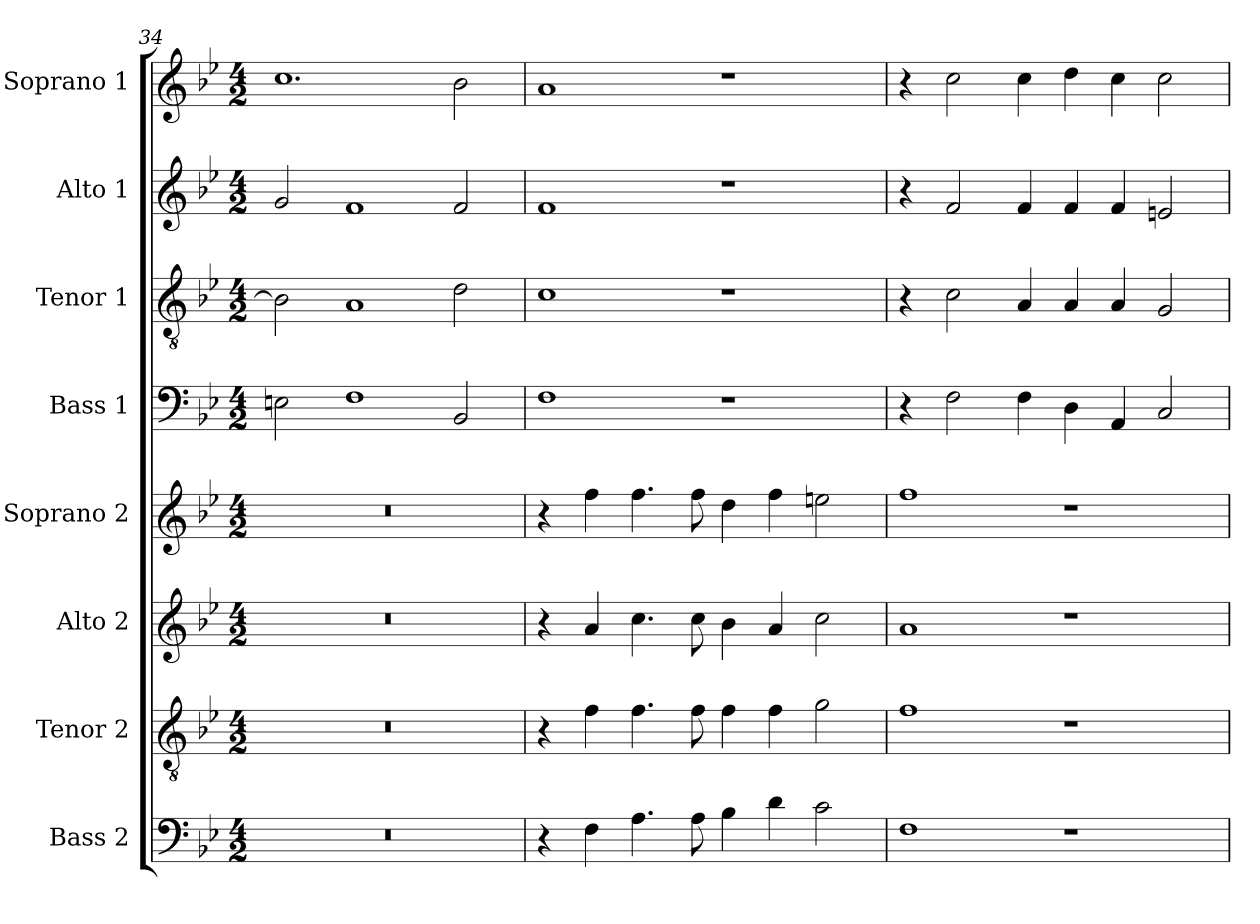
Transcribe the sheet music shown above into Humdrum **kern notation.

**kern	**kern	**kern	**kern	**kern	**kern	**kern	**kern
*part8	*part7	*part6	*part5	*part4	*part3	*part2	*part1
*staff8	*staff7	*staff6	*staff5	*staff4	*staff3	*staff2	*staff1
*I"Bass 2	*I"Tenor 2	*I"Alto 2	*I"Soprano 2	*I"Bass 1	*I"Tenor 1	*I"Alto 1	*I"Soprano 1
*I'B. 2	*I'T. 2	*I'A. 2	*I'S. 2	*I'B. 1	*I'T. 1	*I'A. 1	*I'S. 1
*clefF4	*clefGv2	*clefG2	*clefG2	*clefF4	*clefGv2	*clefG2	*clefG2
*k[b-e-]	*k[b-e-]	*k[b-e-]	*k[b-e-]	*k[b-e-]	*k[b-e-]	*k[b-e-]	*k[b-e-]
*M4/2	*M4/2	*M4/2	*M4/2	*M4/2	*M4/2	*M4/2	*M4/2
=34	=34	=34	=34	=34	=34	=34	=34
0r	0r	0r	0r	2En\	2B-\]	2g/	1.cc
.	.	.	.	1F	1A	1f	.
.	.	.	.	2BB-/	2d\	2f/	2b-\
=35	=35	=35	=35	=35	=35	=35	=35
4r	4r	4r	4r	1F	1c	1f	1a
4F\	4f\	4a/	4ff\	.	.	.	.
4.A\	4.f\	4.cc\	4.ff\	.	.	.	.
8A\	8f\	8cc\	8ff\	.	.	.	.
4B-\	4f\	4b-\	4dd\	1r	1r	1r	1r
4d\	4f\	4a/	4ff\	.	.	.	.
2c\	2g\	2cc\	2een\	.	.	.	.
!!LO:PB:g=z
=36	=36	=36	=36	=36	=36	=36	=36
1F	1f	1a	1ff	4r	4r	4r	4r
.	.	.	.	2F\	2c\	2f/	2cc\
.	.	.	.	4F\	4A/	4f/	4cc\
1r	1r	1r	1r	4D\	4A/	4f/	4dd\
.	.	.	.	4AA/	4A/	4f/	4cc\
.	.	.	.	2C/	2G/	2en/	2cc\
=	=	=	=	=	=	=	=
*-	*-	*-	*-	*-	*-	*-	*-
